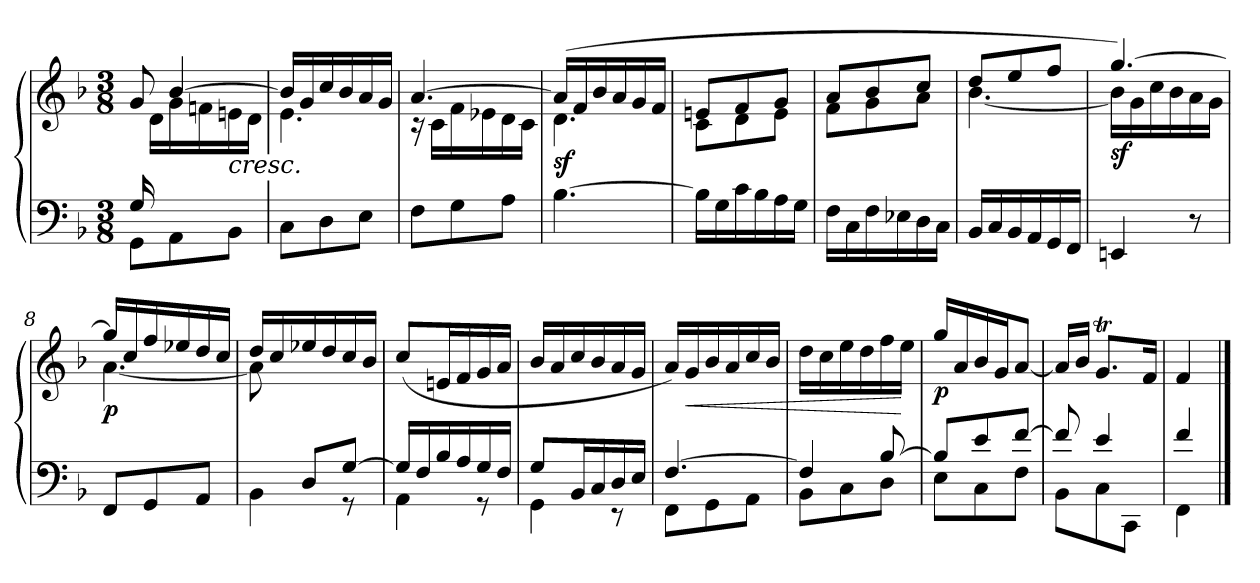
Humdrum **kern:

**kern	**kern	**dynam
*part1	*part1	*part1
*staff2	*staff1	*staff1/2
*clefF4	*clefG2	*
*k[b-]	*k[b-]	*
*F:	*F:	*
*M3/8	*M3/8	*
=	=	=
*^	*^	*
16G/	8GG\L	8g/	16ryy	.
4ryy	.	.	16d\LL	.
.	8AA\	[>4b-/	16g\	.
.	.	.	16fn\	.
!	!	!	!LO:TX:b:i:t=cresc.	!
.	8BB-\J	.	16en\	.
16ryy	.	.	16d\JJ	.
*v	*v	*	*	*
=1	=1	=1	=1
8C\L	16b-/LL]	4.e\	.
.	16g/	.	.
8D\	16cc/	.	.
.	16b-/	.	.
8E\J	16a/	.	.
.	16g/JJ	.	.
=2	=2	=2	=2
8F\L	[>4.a/	16rc	.
.	.	16c\LL	.
8G\	.	16f\	.
.	.	16e-X\	.
8A\J	.	16d\	.
.	.	16c\JJ	.
=3	=3	=3	=3
!	!	!	!LO:DY:b
[4.B-\	(>16a/LL]	4.d\	sf
.	16f/	.	.
.	16b-/	.	.
.	16a/	.	.
.	16g/	.	.
.	16f/JJ	.	.
!!LO:LB:g=z	!!
=4	=4	=4	=4
16B-\LL]	8en/L	8c\L	.
16G\	.	.	.
16c\	8f/	8d\	.
16B-\	.	.	.
16A\	8g/J	8e\J	.
16G\JJ	.	.	.
=5	=5	=5	=5
16F\LL	8a/L	8f\L	.
16C\	.	.	.
16F\	8b-/	8g\	.
16E-X\	.	.	.
16D\	8cc/J	8a\J	.
16C\JJ	.	.	.
=6	=6	=6	=6
16BB-/LL	8dd/L	[<4.b-\	.
16C/	.	.	.
16BB-/	8ee/	.	.
16AA/	.	.	.
16GG/	8ff/J	.	.
16FF/JJ	.	.	.
=7	=7	=7	=7
!	!	!	!LO:DY:b
4EEn/	[>4.gg/)	16b-\LL]	sf
.	.	16g\	.
.	.	16cc\	.
.	.	16b-\	.
8r	.	16a\	.
.	.	16g\JJ	.
!!LO:LB:g=z	!!
=8	=8	=8	=8
!	!	!	!LO:DY:b
8FF/L	16gg/LL]	[<4.a\	p
.	16cc/	.	.
8GG/	16ff/	.	.
.	16ee-X/	.	.
8AA/J	16dd/	.	.
.	16cc/JJ	.	.
=9	=9	=9	=9
*^	*	*	*
8ryy	4BB-\	16dd/LL	8a\]	.
.	.	16cc/	.	.
8D/L	.	16ee-X/	8ryy	.
.	.	16dd/	.	.
[>8G/J	8rGG	16cc/	8ryy	.
.	.	16b-/JJ	.	.
*	*	*v	*v	*
=10	=10	=10	=10
16G/LL]	4AA\	(>8cc/L	.
16F/	.	.	.
16B-/	.	16en/L	.
16A/	.	16f/	.
16G/	8rGG	16g/	.
16F/JJ	.	16a/JJ	.
=11	=11	=11	=11
8G/L	4GG\	16b-/LL	.
.	.	16a/	.
16BB-/L	.	16cc/	.
16C/	.	16b-/	.
16D/	8rEE	16a/	.
16E/JJ	.	16g/JJ	.
!!LO:LB:g=z
=12	=12	=12	=12
[>4.F/	8FF\L	16a/LL)	.
!	!	!	!LO:HP:b
.	.	16g/	<
.	8GG\	16b-/	.
.	.	16a/	.
.	8AA\J	16cc/	.
.	.	16b-/JJ	.
=13	=13	=13	=13
4F/]	8BB-\L	16dd\LL	.
.	.	16cc\	.
.	8C\	16ee\	.
.	.	16dd\	.
[>8B-/	8D\J	16ff\	.
.	.	16ee\JJ	[
=14	=14	=14	=14
!	!	!	!LO:DY:b
8B-/L]	8E\L	16gg/LL	p
.	.	16a/	.
8e/	8C\	16b-/	.
.	.	16g/J	.
[>8f/J	8F\J	[8a/J	.
=15	=15	=15	=15
8f/]	8BB-\L	16a/LL]	.
.	.	16b-/JJ	.
4e/	8C\	8.gT/L	.
.	8CC\J	.	.
.	.	16f/Jk	.
=16	=16	=16	=16
4f/	4FF\	4f/	.
*v	*v	*	*
==	==	==
*-	*-	*-
